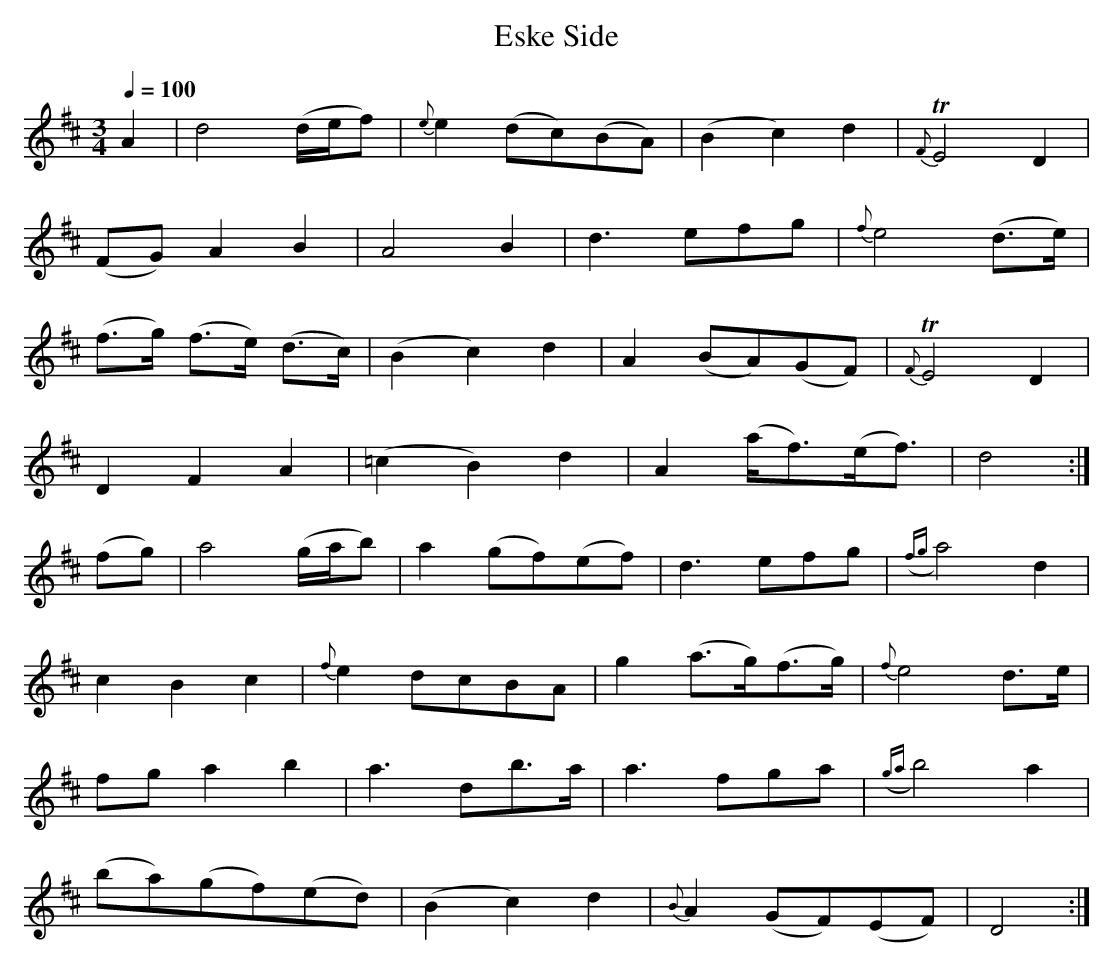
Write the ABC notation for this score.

X:1
T:Eske Side
M:3/4
L:1/8
Q:1/4=100
K:D
 A2 |d4         (d/e/f)|{e}e2 (dc)(BA)|  (B2  c2) d2   | {F}TE4  D2  |
    (FG)   A2    B2    |   A4      B2 |   d3    efg    | {f} e4 (d>e)|
    (f>g) (f>e) (d>c)  |  (B2  c2) d2 |   A2 (BA)(GF)  | {F}TE4  D2  |
     D2    F2    A2    | (=c2  B2) d2 |   A2 (a<f)(e<f)|     d4     :|
(fg)|a4         (g/a/b)|   a2 (gf)(ef)|   d3    efg    |({fg}a4) d2  |
     c2    B2    c2    |{f}e2  dcBA   |   g2 (a>g)(f>g)|  {f}e4  d>e |
     fg    a2    b2    |   a3   db>a  |   a3    fga    |({ga}b4) a2  |
    (ba)(gf)(ed)       |  (B2  c2) d2 |{B}A2 (GF)(EF)  |     D4     :|
